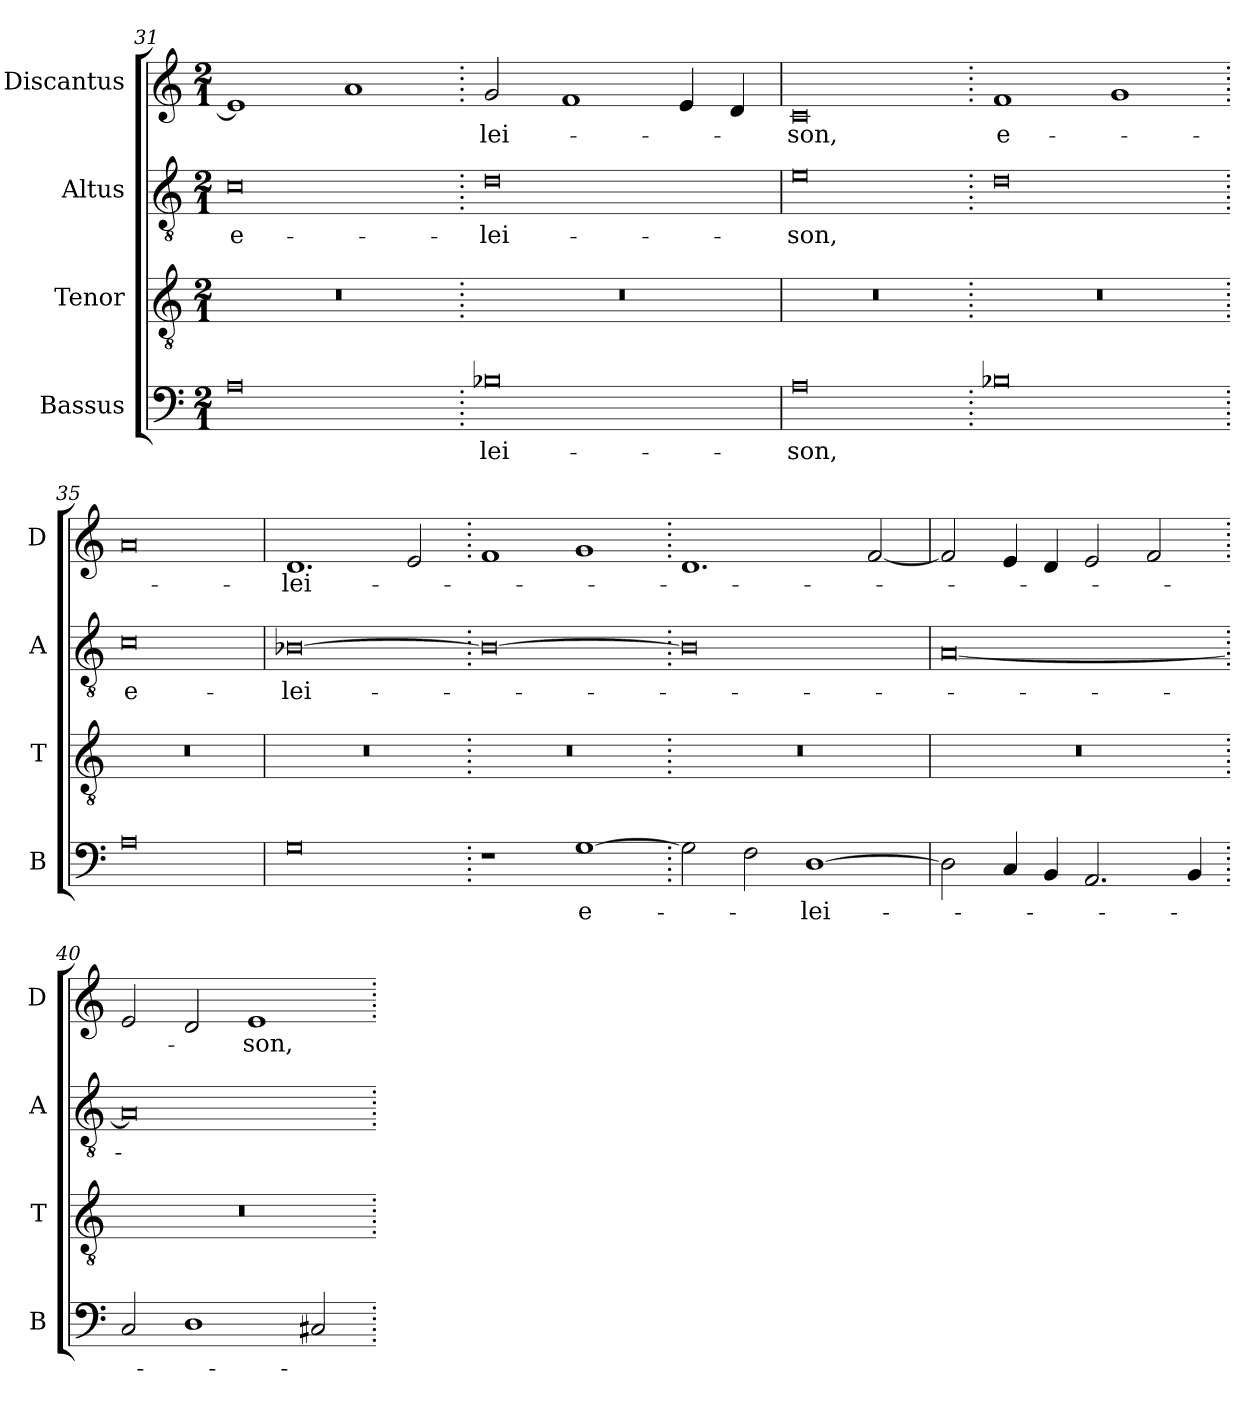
**kern	**text	**kern	**kern	**text	**kern	**text
*part4	*part4	*part3	*part2	*part2	*part1	*part1
*staff4	*staff4	*staff3	*staff2	*staff2	*staff1	*staff1
*I"Bassus	*	*I"Tenor	*I"Altus	*	*I"Discantus	*
*I'B	*	*I'T	*I'A	*	*I'D	*
*clefF4	*	*clefGv2	*clefGv2	*	*clefG2	*
*k[]	*	*k[]	*k[]	*	*k[]	*
*M2/1	*	*M2/1	*M2/1	*	*M2/1	*
=31	=31	=31	=31	=31	=31	=31
0A	.	0r	0c	-e-	1e]	.
.	.	.	.	.	1a	.
=32.	=32.	=32.	=32.	=32.	=32.	=32.
0B-X	-lei-	0r	0d	-lei-	2g	-lei-
.	.	.	.	.	1f	.
.	.	.	.	.	4e	.
.	.	.	.	.	4d	.
=33	=33	=33	=33	=33	=33	=33
0A	-son,	0r	0e	-son,	0c	-son,
=34.	=34.	=34.	=34.	=34.	=34.	=34.
0B-X	.	0r	0d	.	1f	e-
.	.	.	.	.	1g	.
=35.	=35.	=35.	=35.	=35.	=35.	=35.
0A	.	0r	0c	e-	0a	.
=36	=36	=36	=36	=36	=36	=36
0G	.	0r	[0B-X	-lei-	1.d	-lei-
.	.	.	.	.	2e	.
=37.	=37.	=37.	=37.	=37.	=37.	=37.
1r	.	0r	0B-_	.	1f	.
[1G	e-	.	.	.	1g	.
=38.	=38.	=38.	=38.	=38.	=38.	=38.
2G]	.	0r	0B-]	.	1.d	.
2F	.	.	.	.	.	.
[1D	-lei-	.	.	.	.	.
.	.	.	.	.	[2f	.
=39	=39	=39	=39	=39	=39	=39
2D]	.	0r	[0A	.	2f]	.
4C	.	.	.	.	4e	.
4BB	.	.	.	.	4d	.
2.AA	.	.	.	.	2e	.
.	.	.	.	.	2f	.
4BB	.	.	.	.	.	.
=40.	=40.	=40.	=40.	=40.	=40.	=40.
2C	.	0r	0A]	.	2e	.
1D	.	.	.	.	2d	.
.	.	.	.	.	1e	-son,
2C#X	.	.	.	.	.	.
=.	=.	=.	=.	=.	=.	=.
*-	*-	*-	*-	*-	*-	*-
